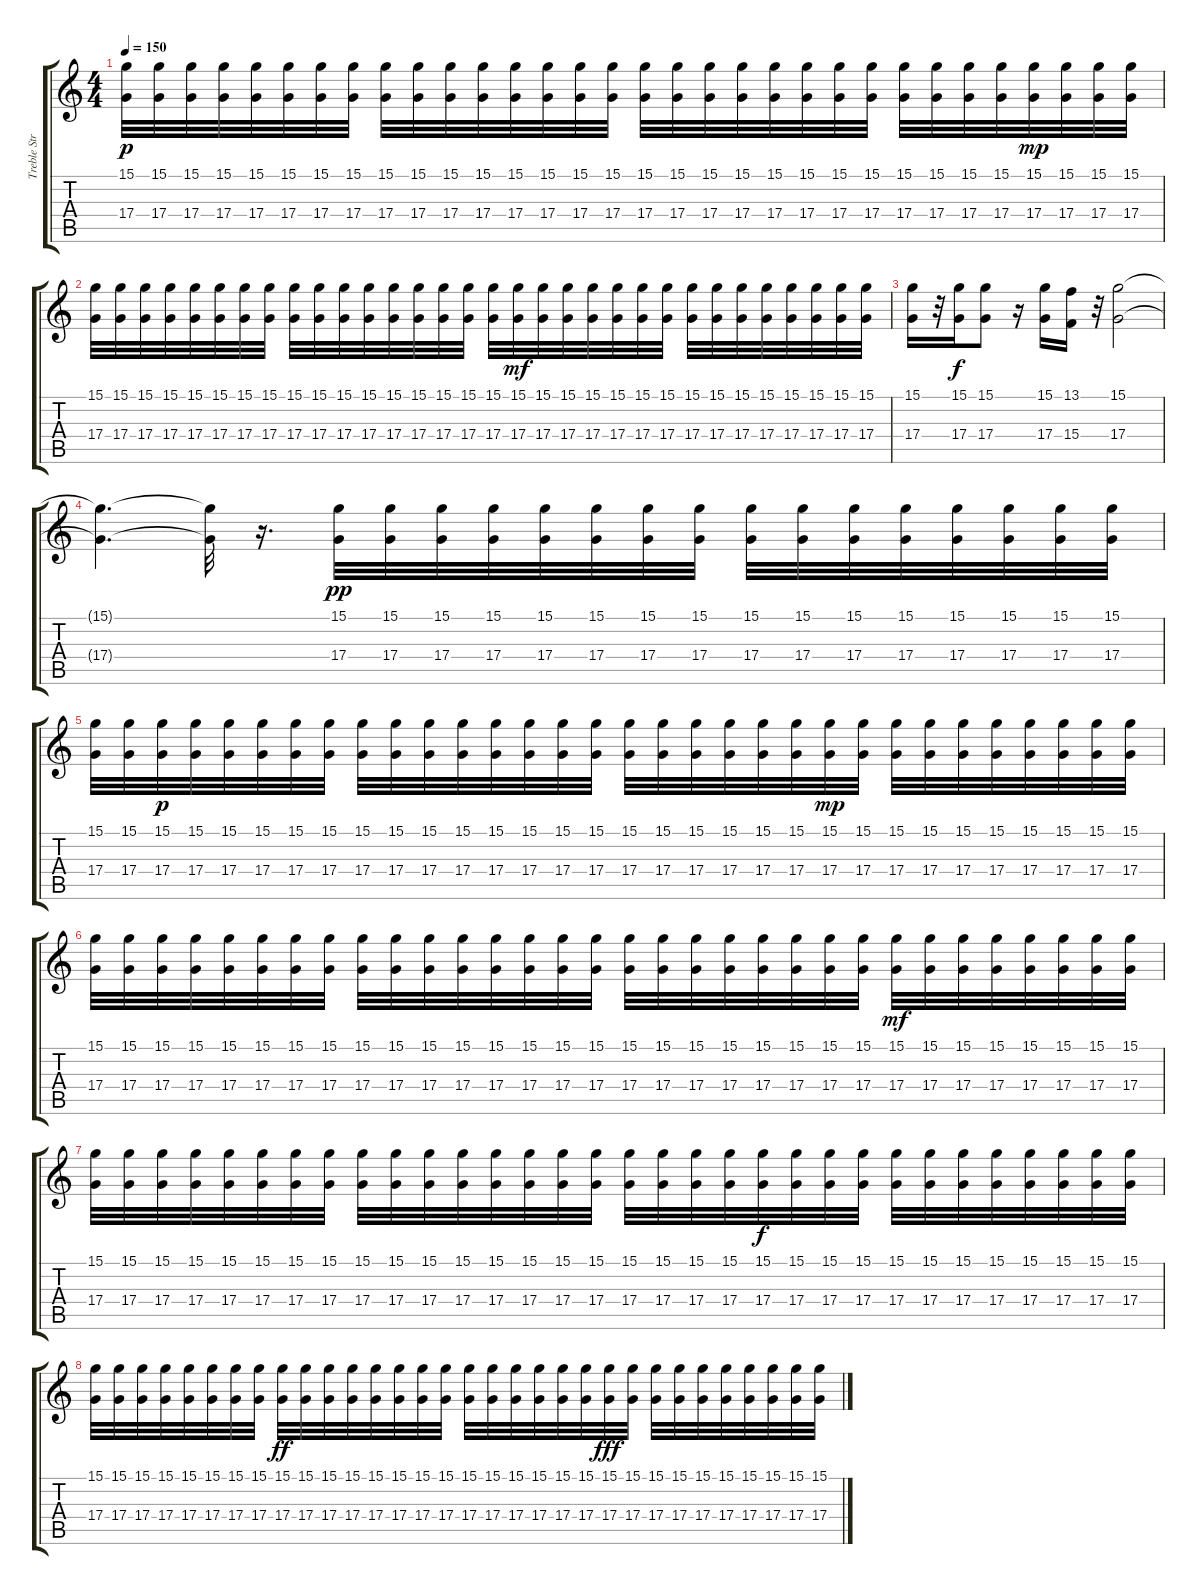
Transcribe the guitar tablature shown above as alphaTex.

\track ("Treble Strings" "Treble Str") {instrument stringensemble1}
\staff {score tabs}
\tuning (E4 B3 G3 D3 A2 E2) {hide}
\ts (4 4)
\tempo 150
\clef g2
\ks c
(15.1 17.4).32{dy p} (15.1 17.4).32 (15.1 17.4).32 (15.1 17.4).32 (15.1 17.4).32 (15.1 17.4).32 (15.1 17.4).32 (15.1 17.4).32 (15.1 17.4).32 (15.1 17.4).32 (15.1 17.4).32 (15.1 17.4).32 (15.1 17.4).32 (15.1 17.4).32 (15.1 17.4).32 (15.1 17.4).32 (15.1 17.4).32 (15.1 17.4).32 (15.1 17.4).32 (15.1 17.4).32 (15.1 17.4).32 (15.1 17.4).32 (15.1 17.4).32 (15.1 17.4).32 (15.1 17.4).32 (15.1 17.4).32 (15.1 17.4).32 (15.1 17.4).32 (15.1 17.4).32{dy mp} (15.1 17.4).32 (15.1 17.4).32 (15.1 17.4).32 |
(15.1 17.4).32 (15.1 17.4).32 (15.1 17.4).32 (15.1 17.4).32 (15.1 17.4).32 (15.1 17.4).32 (15.1 17.4).32 (15.1 17.4).32 (15.1 17.4).32 (15.1 17.4).32 (15.1 17.4).32 (15.1 17.4).32 (15.1 17.4).32 (15.1 17.4).32 (15.1 17.4).32 (15.1 17.4).32 (15.1 17.4).32 (15.1 17.4).32{dy mf} (15.1 17.4).32 (15.1 17.4).32 (15.1 17.4).32 (15.1 17.4).32 (15.1 17.4).32 (15.1 17.4).32 (15.1 17.4).32 (15.1 17.4).32 (15.1 17.4).32 (15.1 17.4).32 (15.1 17.4).32 (15.1 17.4).32 (15.1 17.4).32 (15.1 17.4).32 |
(15.1 17.4).16 r.32 (15.1 17.4).16{dy f} (15.1 17.4).8 r.16 (15.1 17.4).16 (13.1 15.4).16 r.32 (15.1 17.4).2 |
(15.1{t} 17.4{t}).4{d} (15.1{t} 17.4{t}).32 r.16{d} (15.1 17.4).32{dy pp} (15.1 17.4).32 (15.1 17.4).32 (15.1 17.4).32 (15.1 17.4).32 (15.1 17.4).32 (15.1 17.4).32 (15.1 17.4).32 (15.1 17.4).32 (15.1 17.4).32 (15.1 17.4).32 (15.1 17.4).32 (15.1 17.4).32 (15.1 17.4).32 (15.1 17.4).32 (15.1 17.4).32 |
(15.1 17.4).32 (15.1 17.4).32 (15.1 17.4).32{dy p} (15.1 17.4).32 (15.1 17.4).32 (15.1 17.4).32 (15.1 17.4).32 (15.1 17.4).32 (15.1 17.4).32 (15.1 17.4).32 (15.1 17.4).32 (15.1 17.4).32 (15.1 17.4).32 (15.1 17.4).32 (15.1 17.4).32 (15.1 17.4).32 (15.1 17.4).32 (15.1 17.4).32 (15.1 17.4).32 (15.1 17.4).32 (15.1 17.4).32 (15.1 17.4).32 (15.1 17.4).32{dy mp} (15.1 17.4).32 (15.1 17.4).32 (15.1 17.4).32 (15.1 17.4).32 (15.1 17.4).32 (15.1 17.4).32 (15.1 17.4).32 (15.1 17.4).32 (15.1 17.4).32 |
(15.1 17.4).32 (15.1 17.4).32 (15.1 17.4).32 (15.1 17.4).32 (15.1 17.4).32 (15.1 17.4).32 (15.1 17.4).32 (15.1 17.4).32 (15.1 17.4).32 (15.1 17.4).32 (15.1 17.4).32 (15.1 17.4).32 (15.1 17.4).32 (15.1 17.4).32 (15.1 17.4).32 (15.1 17.4).32 (15.1 17.4).32 (15.1 17.4).32 (15.1 17.4).32 (15.1 17.4).32 (15.1 17.4).32 (15.1 17.4).32 (15.1 17.4).32 (15.1 17.4).32 (15.1 17.4).32{dy mf} (15.1 17.4).32 (15.1 17.4).32 (15.1 17.4).32 (15.1 17.4).32 (15.1 17.4).32 (15.1 17.4).32 (15.1 17.4).32 |
(15.1 17.4).32 (15.1 17.4).32 (15.1 17.4).32 (15.1 17.4).32 (15.1 17.4).32 (15.1 17.4).32 (15.1 17.4).32 (15.1 17.4).32 (15.1 17.4).32 (15.1 17.4).32 (15.1 17.4).32 (15.1 17.4).32 (15.1 17.4).32 (15.1 17.4).32 (15.1 17.4).32 (15.1 17.4).32 (15.1 17.4).32 (15.1 17.4).32 (15.1 17.4).32 (15.1 17.4).32 (15.1 17.4).32{dy f} (15.1 17.4).32 (15.1 17.4).32 (15.1 17.4).32 (15.1 17.4).32 (15.1 17.4).32 (15.1 17.4).32 (15.1 17.4).32 (15.1 17.4).32 (15.1 17.4).32 (15.1 17.4).32 (15.1 17.4).32 |
(15.1 17.4).32 (15.1 17.4).32 (15.1 17.4).32 (15.1 17.4).32 (15.1 17.4).32 (15.1 17.4).32 (15.1 17.4).32 (15.1 17.4).32 (15.1 17.4).32{dy ff} (15.1 17.4).32 (15.1 17.4).32 (15.1 17.4).32 (15.1 17.4).32 (15.1 17.4).32 (15.1 17.4).32 (15.1 17.4).32 (15.1 17.4).32 (15.1 17.4).32 (15.1 17.4).32 (15.1 17.4).32 (15.1 17.4).32 (15.1 17.4).32 (15.1 17.4).32{dy fff} (15.1 17.4).32 (15.1 17.4).32 (15.1 17.4).32 (15.1 17.4).32 (15.1 17.4).32 (15.1 17.4).32 (15.1 17.4).32 (15.1 17.4).32 (15.1 17.4).32
